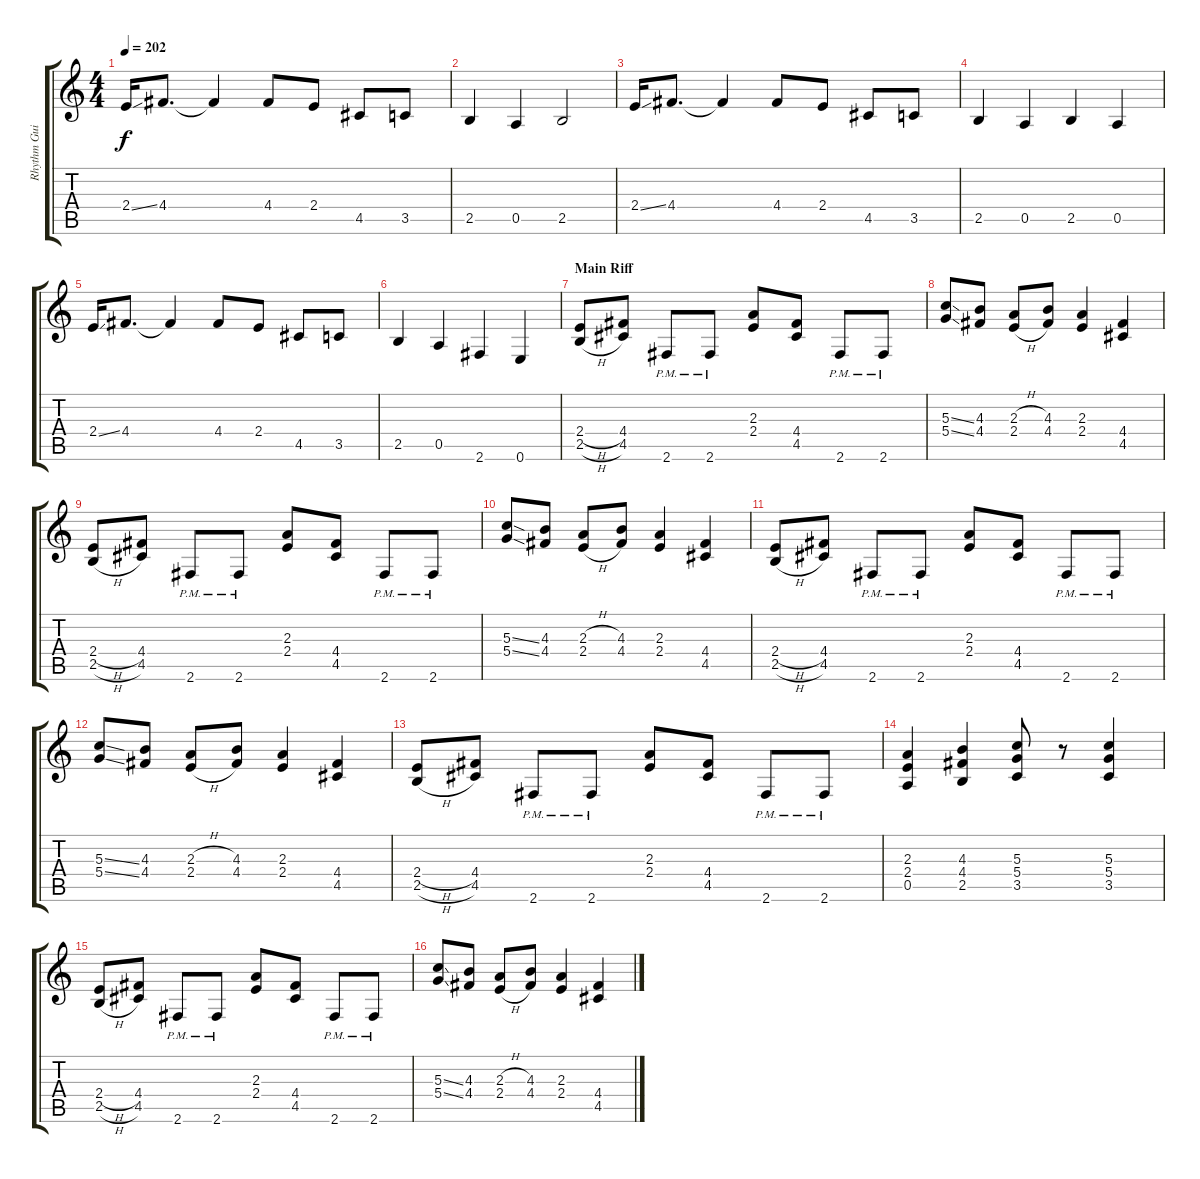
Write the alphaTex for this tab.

\track ("Rhythm Guitar" "Rhythm Gui") {instrument distortionguitar}
\staff {score tabs}
\tuning (E4 B3 G3 D3 A2 E2) {hide}
\ts (4 4)
\tempo 202
\clef g2
\ks c
2.4{ss}.16{dy f} 4.4.8{d} 4.4{t}.4 4.4.8 2.4.8 4.5.8 3.5.8 |
2.5.4 0.5.4 2.5.2 |
2.4{ss}.16 4.4.8{d} 4.4{t}.4 4.4.8 2.4.8 4.5.8 3.5.8 |
2.5.4 0.5.4 2.5.4 0.5.4 |
2.4{ss}.16 4.4.8{d} 4.4{t}.4 4.4.8 2.4.8 4.5.8 3.5.8 |
2.5.4 0.5.4 2.6.4 0.6.4 |
\section ("" "Main Riff")
(2.4{h} 2.5{h}).8 (4.4 4.5).8 2.6{pm}.8 2.6{pm}.8 (2.3 2.4).8 (4.4 4.5).8 2.6{pm}.8 2.6{pm}.8 |
(5.3{ss} 5.4{ss}).8 (4.3 4.4).8 (2.3{h} 2.4{h}).8 (4.3 4.4).8 (2.3 2.4).4 (4.4 4.5).4 |
(2.4{h} 2.5{h}).8 (4.4 4.5).8 2.6{pm}.8 2.6{pm}.8 (2.3 2.4).8 (4.4 4.5).8 2.6{pm}.8 2.6{pm}.8 |
(5.3{ss} 5.4{ss}).8 (4.3 4.4).8 (2.3{h} 2.4{h}).8 (4.3 4.4).8 (2.3 2.4).4 (4.4 4.5).4 |
(2.4{h} 2.5{h}).8 (4.4 4.5).8 2.6{pm}.8 2.6{pm}.8 (2.3 2.4).8 (4.4 4.5).8 2.6{pm}.8 2.6{pm}.8 |
(5.3{ss} 5.4{ss}).8 (4.3 4.4).8 (2.3{h} 2.4{h}).8 (4.3 4.4).8 (2.3 2.4).4 (4.4 4.5).4 |
(2.4{h} 2.5{h}).8 (4.4 4.5).8 2.6{pm}.8 2.6{pm}.8 (2.3 2.4).8 (4.4 4.5).8 2.6{pm}.8 2.6{pm}.8 |
(2.3 2.4 0.5).4 (4.3 4.4 2.5).4 (5.3 5.4 3.5).8 r.8 (5.3 5.4 3.5).4 |
(2.4{h} 2.5{h}).8 (4.4 4.5).8 2.6{pm}.8 2.6{pm}.8 (2.3 2.4).8 (4.4 4.5).8 2.6{pm}.8 2.6{pm}.8 |
(5.3{ss} 5.4{ss}).8 (4.3 4.4).8 (2.3{h} 2.4{h}).8 (4.3 4.4).8 (2.3 2.4).4 (4.4 4.5).4
